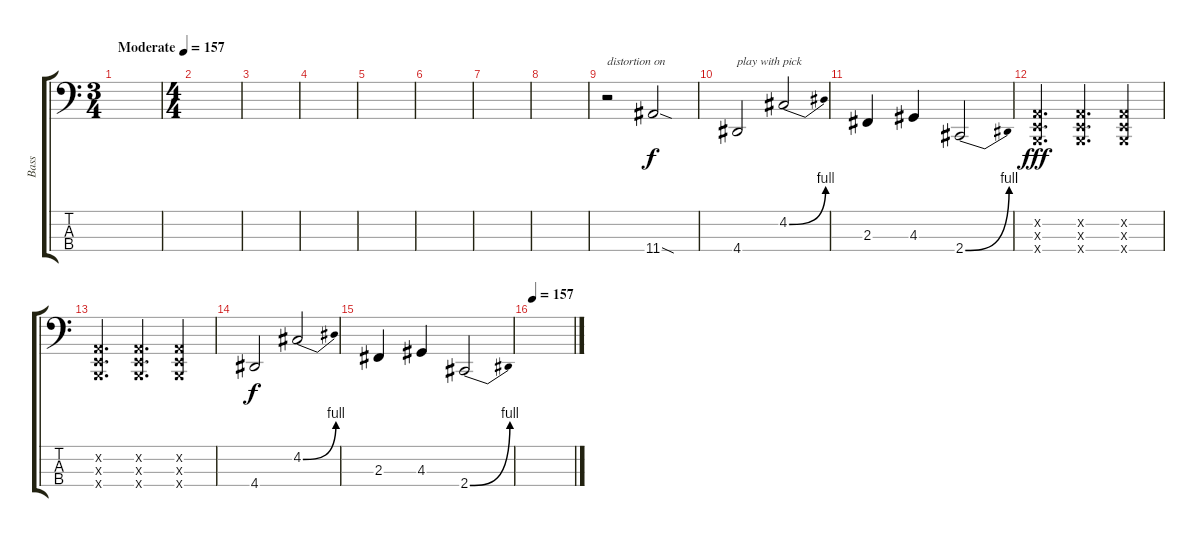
\track ("Bass" "Bass") {instrument electricbasspick}
\staff {score tabs}
\tuning (D2 A1 E1 B0) {hide}
\ts (3 4)
\tempo (157 "Moderate")
\tempo 142
\tempo (157 "Moderate")
\clef f4
\ks c
|
\ts (4 4)
|
|
|
|
|
|
|
r.2{txt "distortion on" instrument overdrivenguitar} 11.4{sod}.2 |
4.4.2{txt "play with pick"} 4.2{be (bend 0 0 60 4)}.2 |
2.3.4 4.3.4 2.4{be (bend 0 0 60 4)}.2 |
(0.2{x} 0.3{x} 0.4{x}).4{d dy fff} (0.2{x} 0.3{x} 0.4{x}).4{d} (0.2{x} 0.3{x} 0.4{x}).4 |
(0.2{x} 0.3{x} 0.4{x}).4{d} (0.2{x} 0.3{x} 0.4{x}).4{d} (0.2{x} 0.3{x} 0.4{x}).4 |
4.4.2{dy f} 4.2{be (bend 0 0 60 4)}.2 |
2.3.4 4.3.4 2.4{be (bend 0 0 60 4)}.2 |
\tempo 157
